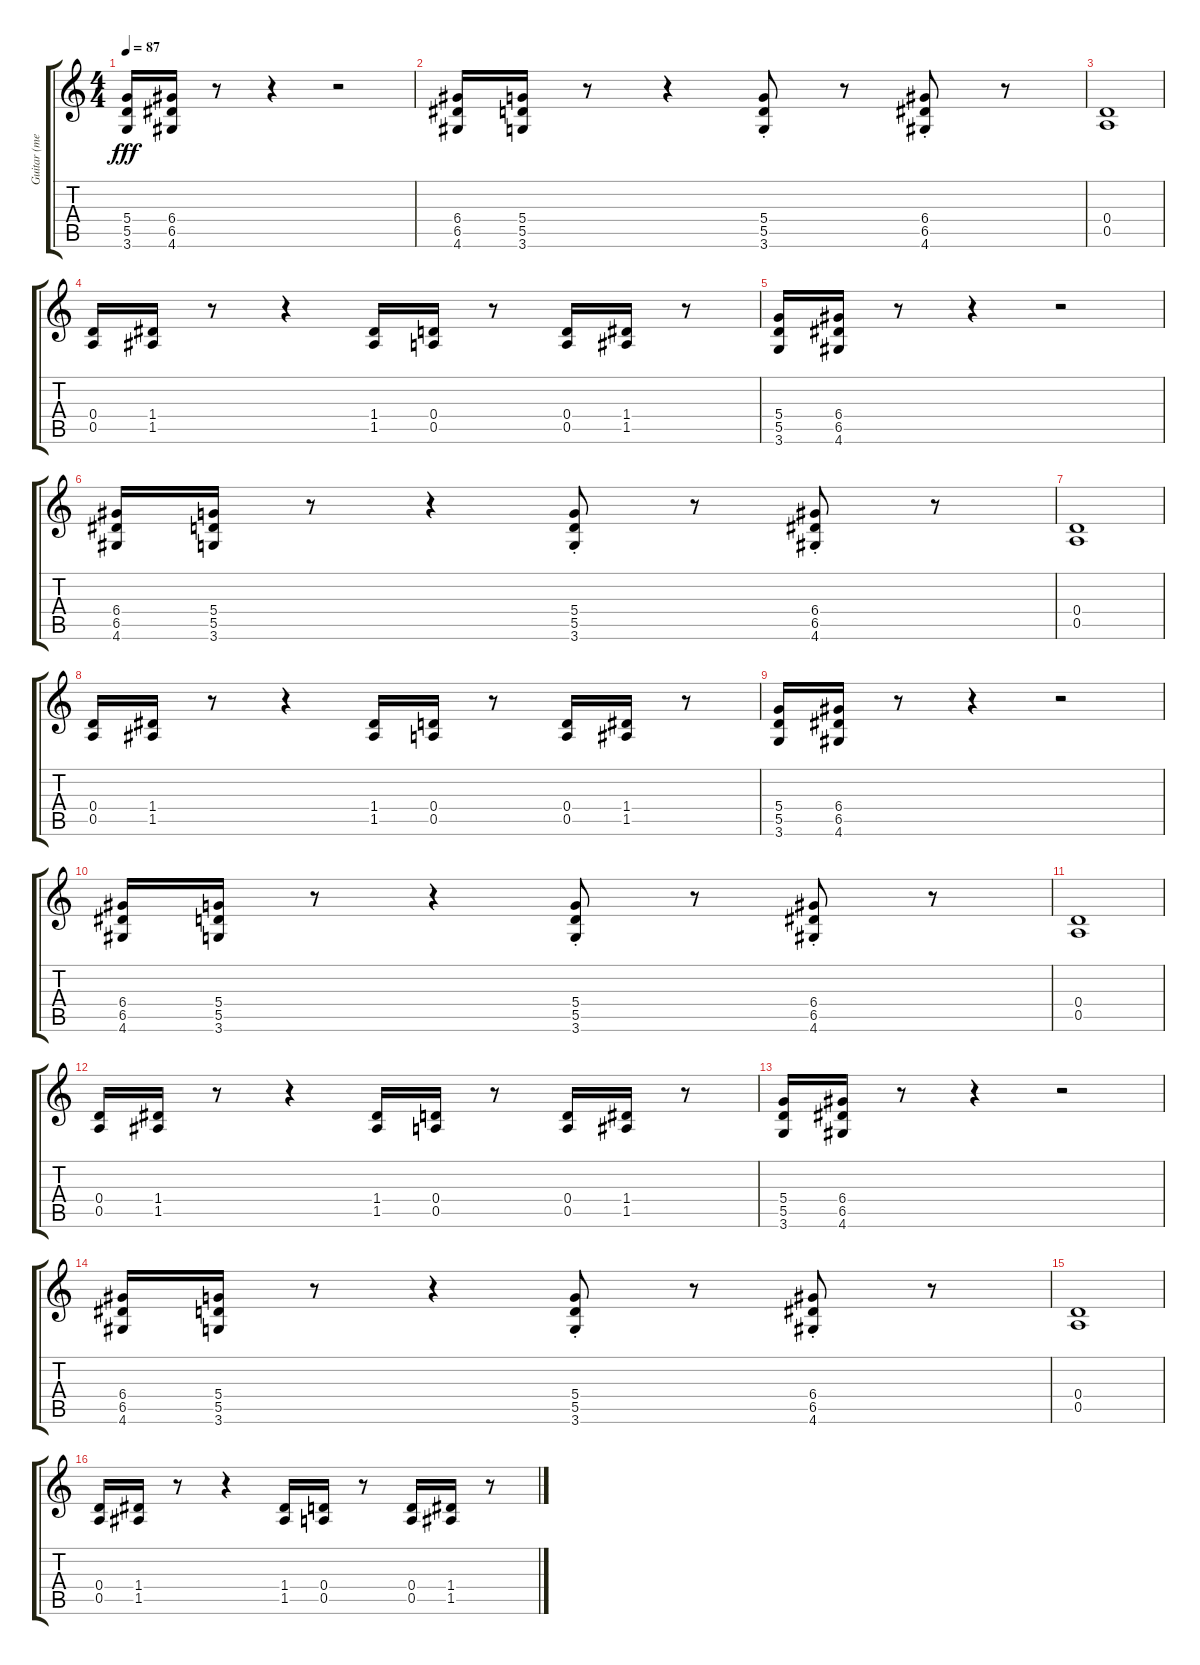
\track ("Guitar (melody arrangement)" "Guitar (me") {instrument distortionguitar}
\staff {score tabs}
\tuning (E4 B3 G3 D3 A2 E2) {hide}
\ts (4 4)
\tempo 87
\clef g2
\ks c
(5.4 5.5 3.6).16{dy fff} (6.4 6.5 4.6).16 r.8 r.4 r.2 |
(6.4 6.5 4.6).16 (5.4 5.5 3.6).16 r.8 r.4 (5.4{st} 5.5{st} 3.6{st}).8 r.8 (6.4{st} 6.5{st} 4.6{st}).8 r.8 |
(0.4 0.5).1 |
(0.4 0.5).16 (1.4 1.5).16 r.8 r.4 (1.4 1.5).16 (0.4 0.5).16 r.8 (0.4 0.5).16 (1.4 1.5).16 r.8 |
(5.4 5.5 3.6).16 (6.4 6.5 4.6).16 r.8 r.4 r.2 |
(6.4 6.5 4.6).16 (5.4 5.5 3.6).16 r.8 r.4 (5.4{st} 5.5{st} 3.6{st}).8 r.8 (6.4{st} 6.5{st} 4.6{st}).8 r.8 |
(0.4 0.5).1 |
(0.4 0.5).16 (1.4 1.5).16 r.8 r.4 (1.4 1.5).16 (0.4 0.5).16 r.8 (0.4 0.5).16 (1.4 1.5).16 r.8 |
(5.4 5.5 3.6).16 (6.4 6.5 4.6).16 r.8 r.4 r.2 |
(6.4 6.5 4.6).16 (5.4 5.5 3.6).16 r.8 r.4 (5.4{st} 5.5{st} 3.6{st}).8 r.8 (6.4{st} 6.5{st} 4.6{st}).8 r.8 |
(0.4 0.5).1 |
(0.4 0.5).16 (1.4 1.5).16 r.8 r.4 (1.4 1.5).16 (0.4 0.5).16 r.8 (0.4 0.5).16 (1.4 1.5).16 r.8 |
(5.4 5.5 3.6).16 (6.4 6.5 4.6).16 r.8 r.4 r.2 |
(6.4 6.5 4.6).16 (5.4 5.5 3.6).16 r.8 r.4 (5.4{st} 5.5{st} 3.6{st}).8 r.8 (6.4{st} 6.5{st} 4.6{st}).8 r.8 |
(0.4 0.5).1 |
(0.4 0.5).16 (1.4 1.5).16 r.8 r.4 (1.4 1.5).16 (0.4 0.5).16 r.8 (0.4 0.5).16 (1.4 1.5).16 r.8
